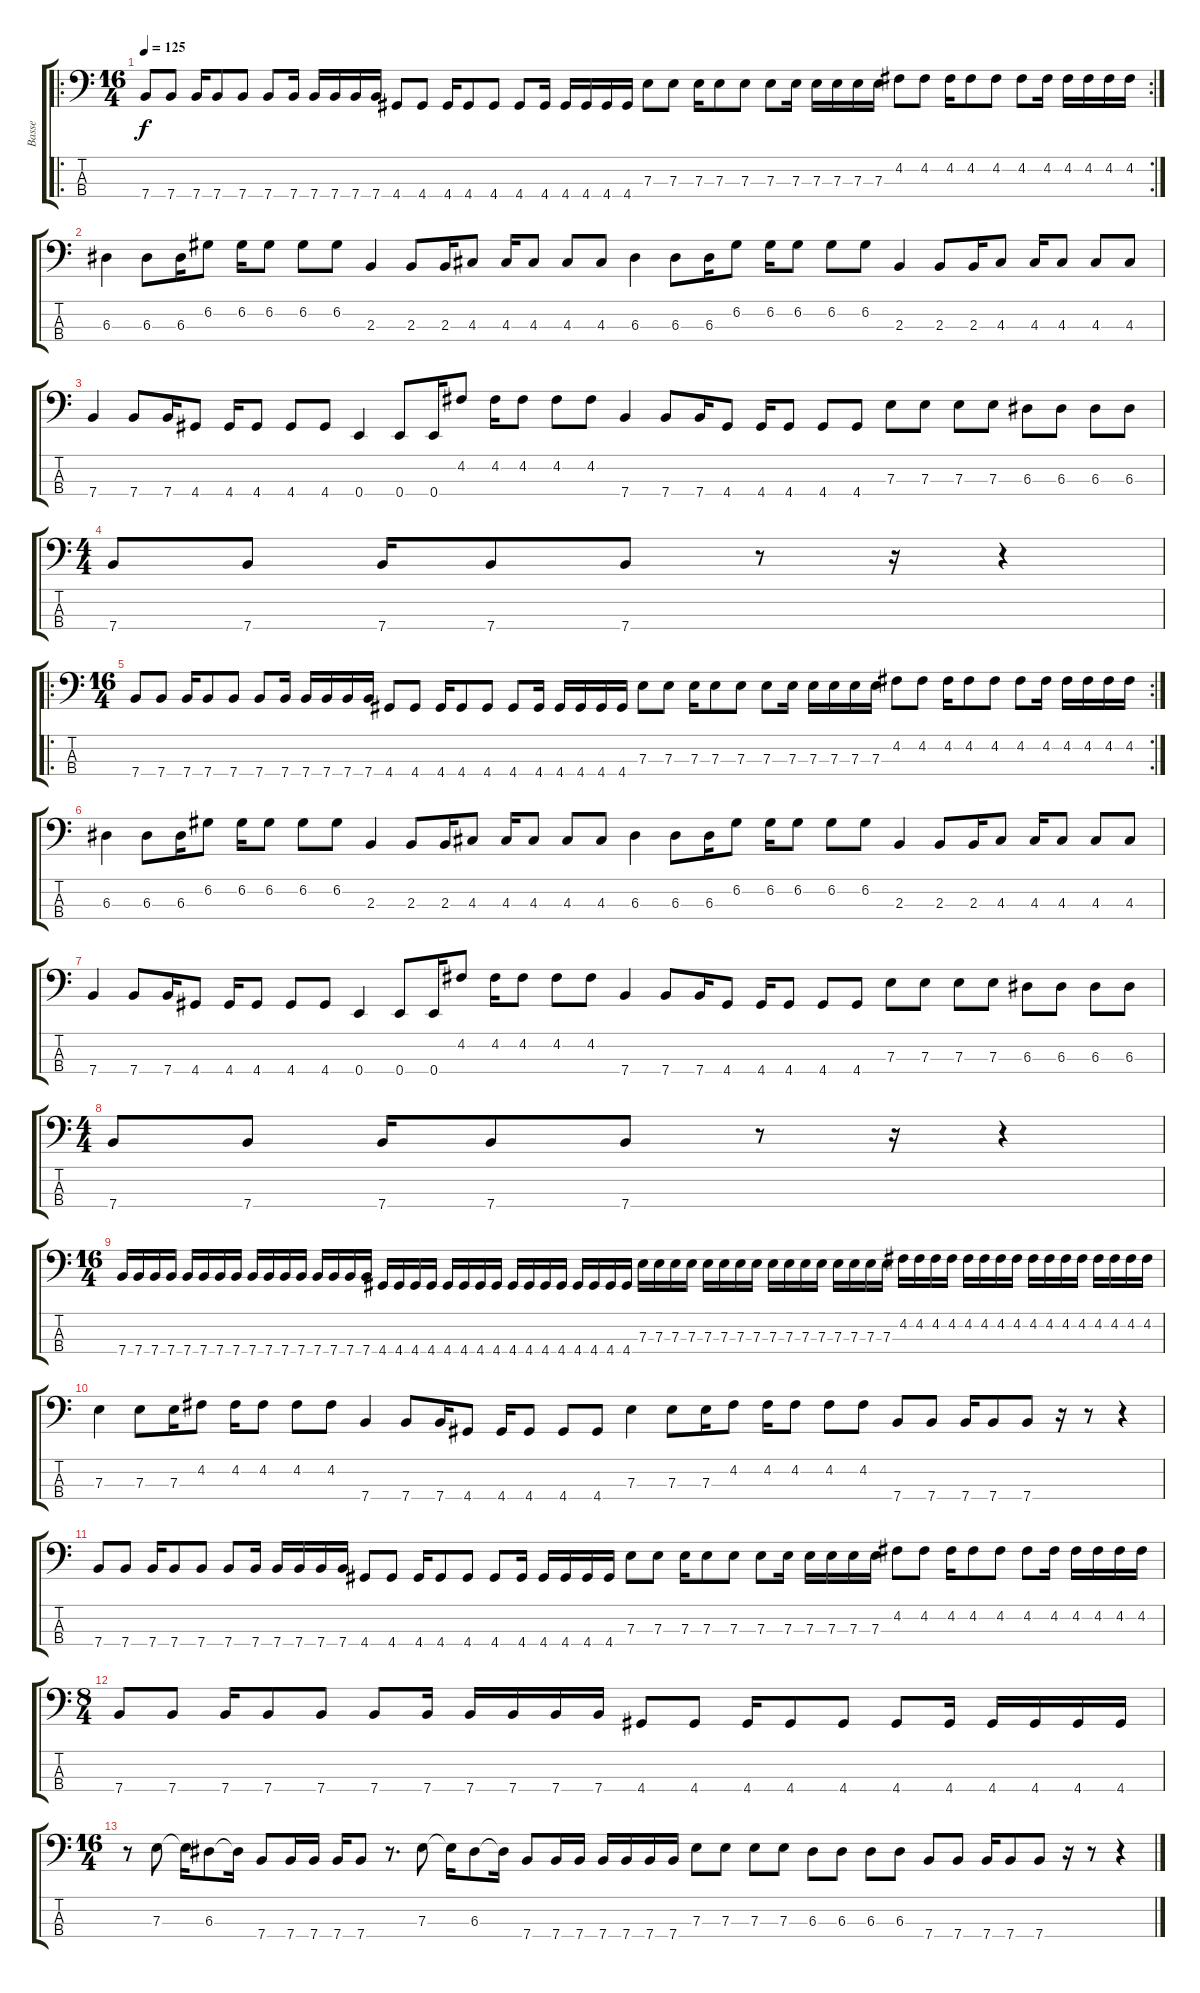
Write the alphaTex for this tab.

\track ("Basse" "Basse") {instrument electricbassfinger}
\staff {score tabs}
\tuning (G2 D2 A1 E1) {hide}
\ro
\rc 2
\ts (16 4)
\tempo 125
\clef f4
\ks c
7.4.8{dy f instrument electricbassfinger} 7.4.8 7.4.16 7.4.8 7.4.8 7.4.8 7.4.16 7.4.16 7.4.16 7.4.16 7.4.16 4.4.8 4.4.8 4.4.16 4.4.8 4.4.8 4.4.8 4.4.16 4.4.16 4.4.16 4.4.16 4.4.16 7.3.8 7.3.8 7.3.16 7.3.8 7.3.8 7.3.8 7.3.16 7.3.16 7.3.16 7.3.16 7.3.16 4.2.8 4.2.8 4.2.16 4.2.8 4.2.8 4.2.8 4.2.16 4.2.16 4.2.16 4.2.16 4.2.16 |
6.3.4 6.3.8 6.3.16 6.2.8 6.2.16 6.2.8 6.2.8 6.2.8 2.3.4 2.3.8 2.3.16 4.3.8 4.3.16 4.3.8 4.3.8 4.3.8 6.3.4 6.3.8 6.3.16 6.2.8 6.2.16 6.2.8 6.2.8 6.2.8 2.3.4 2.3.8 2.3.16 4.3.8 4.3.16 4.3.8 4.3.8 4.3.8 |
7.4.4 7.4.8 7.4.16 4.4.8 4.4.16 4.4.8 4.4.8 4.4.8 0.4.4 0.4.8 0.4.16 4.2.8 4.2.16 4.2.8 4.2.8 4.2.8 7.4.4 7.4.8 7.4.16 4.4.8 4.4.16 4.4.8 4.4.8 4.4.8 7.3.8 7.3.8 7.3.8 7.3.8 6.3.8 6.3.8 6.3.8 6.3.8 |
\ts (4 4)
7.4.8 7.4.8 7.4.16 7.4.8 7.4.8 r.8 r.16 r.4 |
\ro
\rc 2
\ts (16 4)
7.4.8 7.4.8 7.4.16 7.4.8 7.4.8 7.4.8 7.4.16 7.4.16 7.4.16 7.4.16 7.4.16 4.4.8 4.4.8 4.4.16 4.4.8 4.4.8 4.4.8 4.4.16 4.4.16 4.4.16 4.4.16 4.4.16 7.3.8 7.3.8 7.3.16 7.3.8 7.3.8 7.3.8 7.3.16 7.3.16 7.3.16 7.3.16 7.3.16 4.2.8 4.2.8 4.2.16 4.2.8 4.2.8 4.2.8 4.2.16 4.2.16 4.2.16 4.2.16 4.2.16 |
6.3.4 6.3.8 6.3.16 6.2.8 6.2.16 6.2.8 6.2.8 6.2.8 2.3.4 2.3.8 2.3.16 4.3.8 4.3.16 4.3.8 4.3.8 4.3.8 6.3.4 6.3.8 6.3.16 6.2.8 6.2.16 6.2.8 6.2.8 6.2.8 2.3.4 2.3.8 2.3.16 4.3.8 4.3.16 4.3.8 4.3.8 4.3.8 |
7.4.4 7.4.8 7.4.16 4.4.8 4.4.16 4.4.8 4.4.8 4.4.8 0.4.4 0.4.8 0.4.16 4.2.8 4.2.16 4.2.8 4.2.8 4.2.8 7.4.4 7.4.8 7.4.16 4.4.8 4.4.16 4.4.8 4.4.8 4.4.8 7.3.8 7.3.8 7.3.8 7.3.8 6.3.8 6.3.8 6.3.8 6.3.8 |
\ts (4 4)
7.4.8 7.4.8 7.4.16 7.4.8 7.4.8 r.8 r.16 r.4 |
\ts (16 4)
7.4.16 7.4.16 7.4.16 7.4.16 7.4.16 7.4.16 7.4.16 7.4.16 7.4.16 7.4.16 7.4.16 7.4.16 7.4.16 7.4.16 7.4.16 7.4.16 4.4.16 4.4.16 4.4.16 4.4.16 4.4.16 4.4.16 4.4.16 4.4.16 4.4.16 4.4.16 4.4.16 4.4.16 4.4.16 4.4.16 4.4.16 4.4.16 7.3.16 7.3.16 7.3.16 7.3.16 7.3.16 7.3.16 7.3.16 7.3.16 7.3.16 7.3.16 7.3.16 7.3.16 7.3.16 7.3.16 7.3.16 7.3.16 4.2.16 4.2.16 4.2.16 4.2.16 4.2.16 4.2.16 4.2.16 4.2.16 4.2.16 4.2.16 4.2.16 4.2.16 4.2.16 4.2.16 4.2.16 4.2.16 |
7.3.4 7.3.8 7.3.16 4.2.8 4.2.16 4.2.8 4.2.8 4.2.8 7.4.4 7.4.8 7.4.16 4.4.8 4.4.16 4.4.8 4.4.8 4.4.8 7.3.4 7.3.8 7.3.16 4.2.8 4.2.16 4.2.8 4.2.8 4.2.8 7.4.8 7.4.8 7.4.16 7.4.8 7.4.8 r.16 r.8 r.4 |
7.4.8 7.4.8 7.4.16 7.4.8 7.4.8 7.4.8 7.4.16 7.4.16 7.4.16 7.4.16 7.4.16 4.4.8 4.4.8 4.4.16 4.4.8 4.4.8 4.4.8 4.4.16 4.4.16 4.4.16 4.4.16 4.4.16 7.3.8 7.3.8 7.3.16 7.3.8 7.3.8 7.3.8 7.3.16 7.3.16 7.3.16 7.3.16 7.3.16 4.2.8 4.2.8 4.2.16 4.2.8 4.2.8 4.2.8 4.2.16 4.2.16 4.2.16 4.2.16 4.2.16 |
\ts (8 4)
7.4.8 7.4.8 7.4.16 7.4.8 7.4.8 7.4.8 7.4.16 7.4.16 7.4.16 7.4.16 7.4.16 4.4.8 4.4.8 4.4.16 4.4.8 4.4.8 4.4.8 4.4.16 4.4.16 4.4.16 4.4.16 4.4.16 |
\ts (16 4)
r.8 7.3.8 7.3{t}.16 6.3.8 6.3{t}.16 7.4.8 7.4.16 7.4.16 7.4.16 7.4.8 r.8{d} 7.3.8 7.3{t}.16 6.3.8 6.3{t}.16 7.4.8 7.4.16 7.4.16 7.4.16 7.4.16 7.4.16 7.4.16 7.3.8 7.3.8 7.3.8 7.3.8 6.3.8 6.3.8 6.3.8 6.3.8 7.4.8 7.4.8 7.4.16 7.4.8 7.4.8 r.16 r.8 r.4
